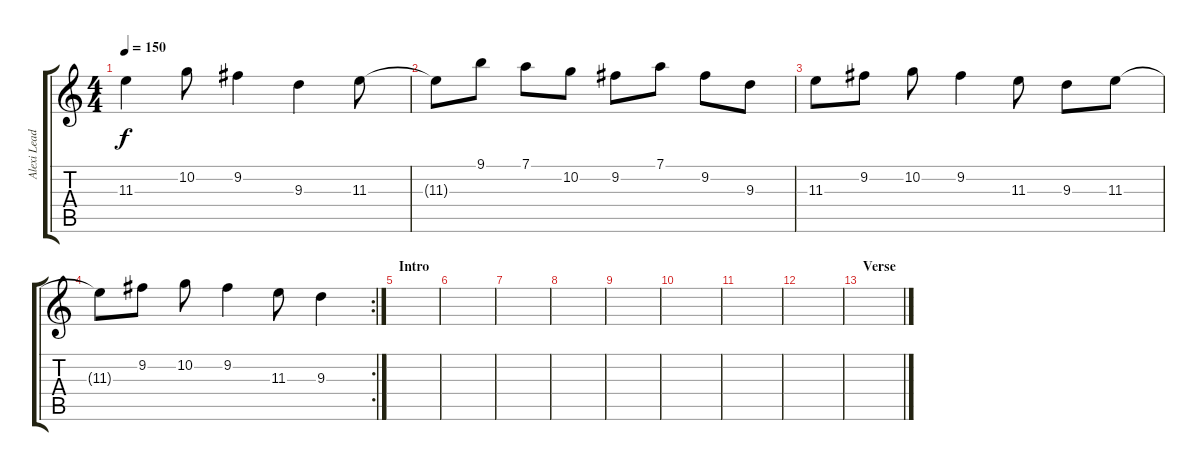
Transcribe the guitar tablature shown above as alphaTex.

\track ("Alexi Lead" "Alexi Lead") {instrument overdrivenguitar}
\staff {score tabs}
\tuning (D4 A3 F3 C3 G2 D2) {hide}
\ts (4 4)
\tempo 150
\clef g2
\ks c
11.3.4{dy f} 10.2.8 9.2.4 9.3.4 11.3.8 |
11.3{t}.8 9.1.8 7.1.8 10.2.8 9.2.8 7.1.8 9.2.8 9.3.8 |
11.3.8 9.2.8 10.2.8 9.2.4 11.3.8 9.3.8 11.3.8 |
\rc 2
11.3{t}.8 9.2.8 10.2.8 9.2.4 11.3.8 9.3.4 |
\section ("" "Intro")
|
|
|
|
|
|
|
|
\section ("" "Verse")
